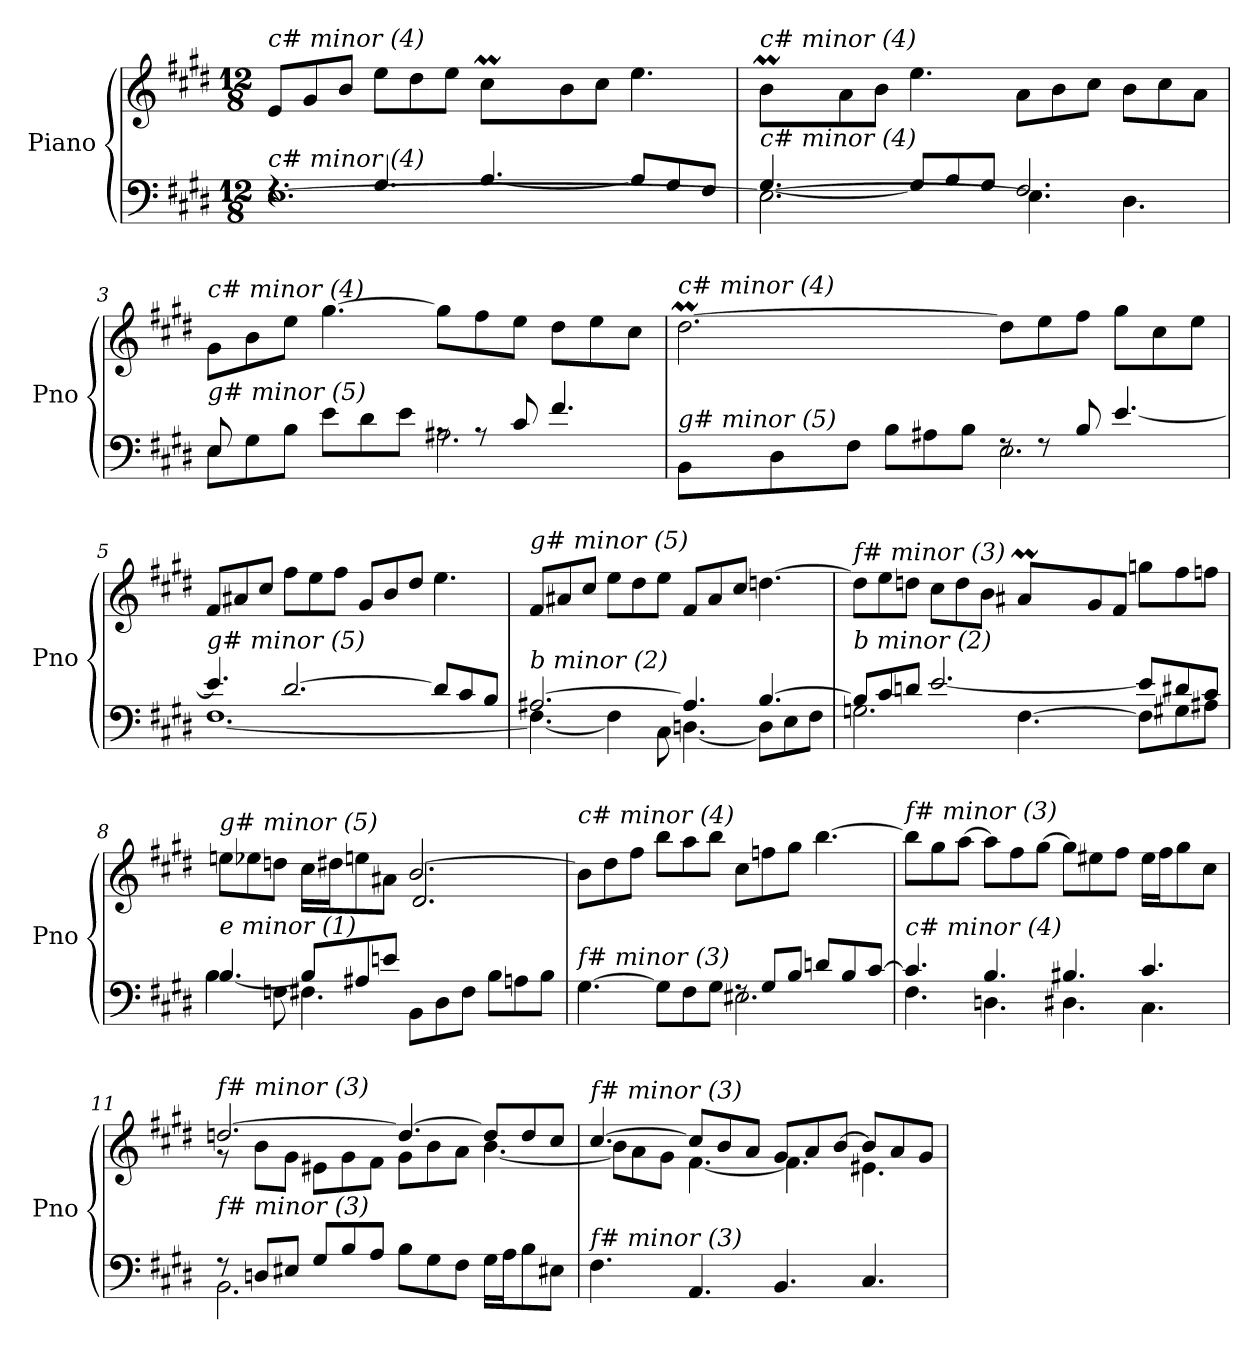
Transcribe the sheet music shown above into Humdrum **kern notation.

**kern	**kern
*part1	*part1
*staff2	*staff1
*I"Piano	*
*I'Pno	*
*clefF4	*clefG2
*k[f#c#g#d#]	*k[f#c#g#d#]
*M12/8	*M12/8
=1	=1
*^	*^
*	*^	*	*
!	!	!	!LO:TX:i:t=c# minor (4)	!
!LO:TX:i:t=c# minor (4)	!	!	!	!
2.ryy	4.rF	[1.E	8e/L	2.ryy
.	.	.	8g#/	.
.	.	.	8b/J	.
.	4.G#/	.	8ee\L	.
.	.	.	8dd#\	.
.	.	.	8ee\J	.
*	*	*	*	*Xtuplet
8ryy	[4.A/	.	8cc#M\L	40dd#yy
.	.	.	.	40cc#yy
.	.	.	.	40dd#yy
.	.	.	.	20cc#yy
2ryy	.	.	8b\	2ryy
.	.	.	8cc#\J	.
.	8A/L]	.	4.ee\	.
.	8G#/	.	.	.
8ryy	8F#/J	.	.	8ryy
=2	=2	=2	=2	=2
!	!	!	!LO:TX:i:t=c# minor (4)	!
!LO:TX:i:t=c# minor (4)	!	!	!	!
8ryy	[4.G#/	2.E\_	8bM\L	40cc#yy
.	.	.	.	40byy
.	.	.	.	40cc#yy
.	.	.	.	20byy
1ryy	.	.	8a\	1ryy
.	.	.	8b\J	.
.	8G#/L]	.	4.ee\	.
.	8A/	.	.	.
.	8G#/J	.	.	.
.	2.F#/	4.E\]	8a\L	.
.	.	.	8b\	.
.	.	.	8cc#\J	.
4.ryy	.	4.D#\	8b\L	4.ryy
.	.	.	8cc#\	.
.	.	.	8a\J	.
*	*v	*v	*	*
!!LO:LB:g=z	!!
=3	=3	=3	=3
!	!	!LO:TX:i:t=c# minor (4)	!
!LO:TX:i:t=g# minor (5)	!	!	!
8E\L	8E/	8g#\L	8ryy
8G#\	2ryy	8b\	2ryy
8B\J	.	8ee\J	.
8e\L	.	[4.gg#\	.
8d#\	.	.	.
8e\J	8ryy	.	8ryy
8rA	2.A#X\	8gg#\L]	2.ryy
8rA	.	8ff#\	.
8c#/	.	8ee\J	.
4.f#/	.	8dd#\L	.
.	.	8ee\	.
.	.	8cc#\J	.
!!LO:LB:g=z
=4	=4	=4	=4
*	*^	*	*^
!	!	!	!LO:TX:i:t=c# minor (4)	!	!
!LO:TX:i:t=g# minor (5)	!	!	!	!	!
2..ryy	8BB\L	2.ryy	[2.dd#m\	32cc#yy	2.ryy
.	.	.	.	32dd#yy	.
.	.	.	.	32eeyy	.
.	.	.	.	32dd#yy	.
.	8D#\	.	.	32eeyy	.
.	.	.	.	32dd#yy	.
.	.	.	.	32eeyy	.
.	.	.	.	[32dd#yy	.
.	8F#\J	.	.	4.dd#yy_	.
.	8B\L	.	.	.	.
.	8A#X\	.	.	.	.
.	8B\J	.	.	4dd#yy]	.
.	8rF	2.E\	8dd#\L]	.	2.ryy
2ryy	8rF	.	8ee\	2ryy	.
.	8B/	.	8ff#\J	.	.
.	[4.e/	.	8gg#\L	.	.
.	.	.	8cc#\	.	.
8ryy	.	.	8ee\J	8ryy	.
*	*v	*v	*	*	*
*	*	*	*v	*v
=5	=5	=5	=5
!	!	!LO:TX:i:t=g# minor (5)	!
!LO:TX:i:t=g# minor (5)	!	!	!
*	*	*v	*v
4.e/]	[1.F#	8f#/L
.	.	8a#X/
.	.	8cc#/J
[2.d#/	.	8ff#\L
.	.	8ee\
.	.	8ff#\J
.	.	8g#/L
.	.	8b/
.	.	8dd#/J
8d#/L]	.	4.ee\
8c#/	.	.
8B/J	.	.
=6	=6	=6
!	!	!LO:TX:i:t=g# minor (5)
!LO:TX:i:t=b minor (2)	!	!
[2.A#X/	4.F#\_	8f#/L
.	.	8a#X/
.	.	8cc#/J
.	4F#\]	8ee\L
.	.	8dd#\
.	8C#\	8ee\J
4.A#/]	[4.Dn\	8f#/L
.	.	8a#/
.	.	8cc#/J
[4.B/	8D\L]	[4.ddn\
.	8E\	.
.	8F#\J	.
!!LO:LB:g=z
=7	=7	=7
*	*^	*^
!	!	!	!LO:TX:i:t=f# minor (3)	!
!LO:TX:i:t=b minor (2)	!	!	!	!
2.ryy	8B/L]	2.Gn\	8dd\L]	2.ryy
.	8c#/	.	8ee\	.
.	8dn/J	.	8ddn\J	.
.	[2.e/	.	8cc#\L	.
.	.	.	8dd\	.
.	.	.	8b\J	.
8ryy	.	[4.F#\	8a#Xm/L	40byy
.	.	.	.	40a#yy
.	.	.	.	40byy
.	.	.	.	20a#yy
2ryy	.	.	8g#/	2ryy
.	.	.	8f#/J	.
.	8e/L]	8F#\L]	8ggn\L	.
.	8d#X/	8G#X\	8ff#\	.
8ryy	8c#/J	8A#X\J	8ffni\J	8ryy
=8	=8	=8	=8	=8
*	*	*	*	*^
!	!	!	!LO:TX:i:t=g# minor (5)	!	!
!LO:TX:i:t=e minor (1)	!	!	!	!	!
2.ryy	[4.B/	4B\	8een\L	2.ryy	2.ryy
.	.	.	8ee-Xi\	.	.
.	.	8Fnj\	8ddn\J	.	.
.	8B/L]	4.F#\	16cc#\LL	.	.
.	.	.	16dd#X\J	.	.
.	8A#X/	.	8ee\	.	.
.	8en/J	.	8a#X\J	.	.
2.ryy	8BB\L	2.ryy	[2.b/	2.d#/	2.ryy
.	8D#\	.	.	.	.
.	8F#\J	.	.	.	.
.	8B\L	.	.	.	.
.	8An\	.	.	.	.
.	8B\J	.	.	.	.
*	*v	*v	*	*	*
*	*	*	*v	*v
!!LO:LB:g=z
=9	=9	=9	=9
!	!	!LO:TX:i:t=c# minor (4)	!
!LO:TX:i:t=f# minor (3)	!	!	!
[4.G#\	2.ryy	8b\L]	2.ryy
.	.	8dd#\	.
.	.	8ff#\J	.
8G#\L]	.	8bb\L	.
8F#\	.	8aa\	.
8G#\J	.	8bb\J	.
8rF	2.E#X\	8cc#\L	2.ryy
8G#/L	.	8ffnj\	.
8B/J	.	8gg#\J	.
8dn/L	.	[4.bb\	.
8B/	.	.	.
[8c#/J	.	.	.
*	*	*v	*v
!!LO:PB:g=z
=10	=10	=10
!	!	!LO:TX:i:t=f# minor (3)
!LO:TX:i:t=c# minor (4)	!	!
4.c#/]	4.F#\	8bb\L]
.	.	8gg#\
.	.	[8aa\J
4.B/	4.Dn\	8aa\L]
.	.	8ff#\
.	.	[8gg#\J
4.B#X/	4.D#X\	8gg#\L]
.	.	8ee#X\
.	.	8ff#\J
4.c#/	4.C#\	16ee#\LL
.	.	16ff#\J
.	.	8gg#\
.	.	8cc#\J
=11	=11	=11
*	*	*^
*	*	*	*^
!	!	!LO:TX:i:t=f# minor (3)	!	!
!LO:TX:i:t=f# minor (3)	!	!	!	!
8r	2.BB\	[2.ddn/	8r	2.ryy
8Dn/L	.	.	8b\L	.
8E#X/J	.	.	8g#\J	.
8G#/L	.	.	8e#X\L	.
8B/	.	.	8g#\	.
8A/J	.	.	8f#\J	.
8B\L	2.ryy	4.dd/_	8g#\L	2.ryy
8G#\	.	.	8b\	.
8F#\J	.	.	8a\J	.
16G#\LL	.	8dd/L]	[4.b\	.
16A\J	.	.	.	.
8B\	.	8dd/	.	.
8E#X\J	.	8cc#/J	.	.
*v	*v	*	*	*
*	*	*v	*v
=12	=12	=12
!	!LO:TX:i:t=f# minor (3)	!
!LO:TX:i:t=f# minor (3)	!	!
4.F#\	[4.cc#/	8b\L]
.	.	8a\
.	.	8g#\J
4.AA/	8cc#/L]	[4.f#\
.	8b/	.
.	8a/J	.
4.BB/	8g#/L	4.f#\]
.	8a/	.
.	[8b/J	.
4.C#/	8b/L]	4.e#X\
.	8a/	.
.	8g#/J	.
*	*v	*v
=	=
*-	*-
